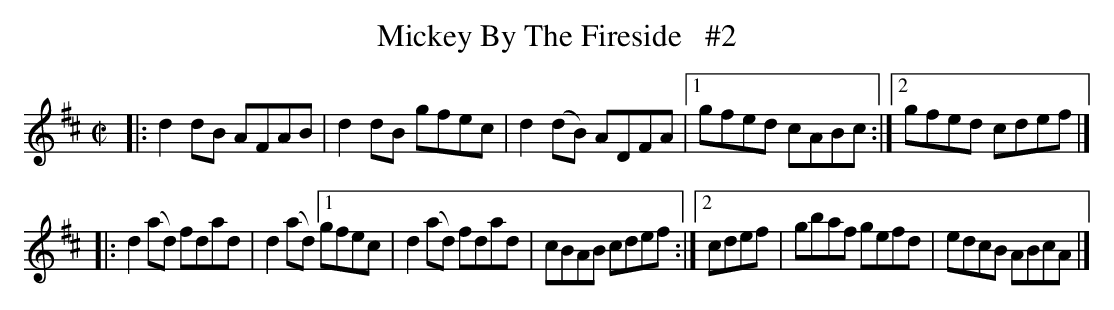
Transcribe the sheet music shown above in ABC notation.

X:1
T: Mickey By The Fireside   #2
M: C|
L: 1/8
K: D
|: d2dB AFAB | d2dB gfec | d2(dB) ADFA |1 gfed cABc :|2 gfed cdef |]
|: d2(ad) fdad | d2(ad) [1 gfec | d2(ad) fdad | cBAB cdef :|[2 cdef | gbaf gefd | edcB ABcA |]
